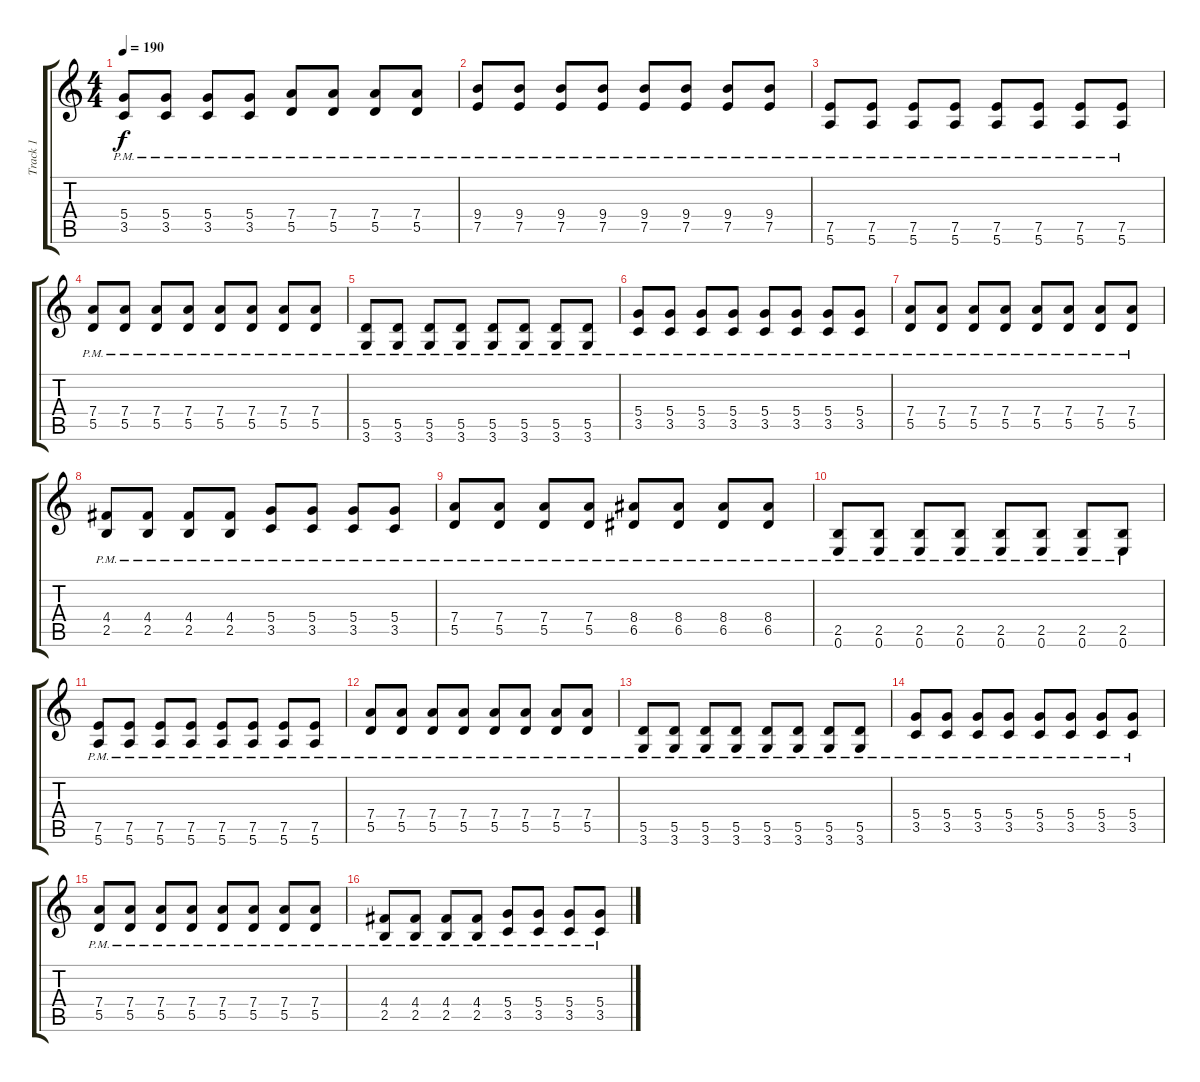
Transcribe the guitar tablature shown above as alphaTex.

\track ("Track 1" "Track 1") {instrument distortionguitar}
\staff {score tabs}
\tuning (E4 B3 G3 D3 A2 E2) {hide}
\ts (4 4)
\tempo 190
\clef g2
\ks c
(5.4{pm} 3.5{pm}).8{dy f} (5.4{pm} 3.5{pm}).8 (5.4{pm} 3.5{pm}).8 (5.4{pm} 3.5{pm}).8 (7.4{pm} 5.5{pm}).8 (7.4{pm} 5.5{pm}).8 (7.4{pm} 5.5{pm}).8 (7.4{pm} 5.5{pm}).8 |
(9.4{pm} 7.5{pm}).8 (9.4{pm} 7.5{pm}).8 (9.4{pm} 7.5{pm}).8 (9.4{pm} 7.5{pm}).8 (9.4{pm} 7.5{pm}).8 (9.4{pm} 7.5{pm}).8 (9.4{pm} 7.5{pm}).8 (9.4{pm} 7.5{pm}).8 |
(7.5{pm} 5.6{pm}).8 (7.5{pm} 5.6{pm}).8 (7.5{pm} 5.6{pm}).8 (7.5{pm} 5.6{pm}).8 (7.5{pm} 5.6{pm}).8 (7.5{pm} 5.6{pm}).8 (7.5{pm} 5.6{pm}).8 (7.5{pm} 5.6{pm}).8 |
(7.4{pm} 5.5{pm}).8 (7.4{pm} 5.5{pm}).8 (7.4{pm} 5.5{pm}).8 (7.4{pm} 5.5{pm}).8 (7.4{pm} 5.5{pm}).8 (7.4{pm} 5.5{pm}).8 (7.4{pm} 5.5{pm}).8 (7.4{pm} 5.5{pm}).8 |
(5.5{pm} 3.6{pm}).8 (5.5{pm} 3.6{pm}).8 (5.5{pm} 3.6{pm}).8 (5.5{pm} 3.6{pm}).8 (5.5{pm} 3.6{pm}).8 (5.5{pm} 3.6{pm}).8 (5.5{pm} 3.6{pm}).8 (5.5{pm} 3.6{pm}).8 |
(5.4{pm} 3.5{pm}).8 (5.4{pm} 3.5{pm}).8 (5.4{pm} 3.5{pm}).8 (5.4{pm} 3.5{pm}).8 (5.4{pm} 3.5{pm}).8 (5.4{pm} 3.5{pm}).8 (5.4{pm} 3.5{pm}).8 (5.4{pm} 3.5{pm}).8 |
(7.4{pm} 5.5{pm}).8 (7.4{pm} 5.5{pm}).8 (7.4{pm} 5.5{pm}).8 (7.4{pm} 5.5{pm}).8 (7.4{pm} 5.5{pm}).8 (7.4{pm} 5.5{pm}).8 (7.4{pm} 5.5{pm}).8 (7.4{pm} 5.5{pm}).8 |
(4.4{pm} 2.5{pm}).8 (4.4{pm} 2.5{pm}).8 (4.4{pm} 2.5{pm}).8 (4.4{pm} 2.5{pm}).8 (5.4{pm} 3.5{pm}).8 (5.4{pm} 3.5{pm}).8 (5.4{pm} 3.5{pm}).8 (5.4{pm} 3.5{pm}).8 |
(7.4{pm} 5.5{pm}).8 (7.4{pm} 5.5{pm}).8 (7.4{pm} 5.5{pm}).8 (7.4{pm} 5.5{pm}).8 (8.4{pm} 6.5{pm}).8 (8.4{pm} 6.5{pm}).8 (8.4{pm} 6.5{pm}).8 (8.4{pm} 6.5{pm}).8 |
(2.5{pm} 0.6{pm}).8 (2.5{pm} 0.6{pm}).8 (2.5{pm} 0.6{pm}).8 (2.5{pm} 0.6{pm}).8 (2.5{pm} 0.6{pm}).8 (2.5{pm} 0.6{pm}).8 (2.5{pm} 0.6{pm}).8 (2.5{pm} 0.6{pm}).8 |
(7.5{pm} 5.6{pm}).8 (7.5{pm} 5.6{pm}).8 (7.5{pm} 5.6{pm}).8 (7.5{pm} 5.6{pm}).8 (7.5{pm} 5.6{pm}).8 (7.5{pm} 5.6{pm}).8 (7.5{pm} 5.6{pm}).8 (7.5{pm} 5.6{pm}).8 |
(7.4{pm} 5.5{pm}).8 (7.4{pm} 5.5{pm}).8 (7.4{pm} 5.5{pm}).8 (7.4{pm} 5.5{pm}).8 (7.4{pm} 5.5{pm}).8 (7.4{pm} 5.5{pm}).8 (7.4{pm} 5.5{pm}).8 (7.4{pm} 5.5{pm}).8 |
(5.5{pm} 3.6{pm}).8 (5.5{pm} 3.6{pm}).8 (5.5{pm} 3.6{pm}).8 (5.5{pm} 3.6{pm}).8 (5.5{pm} 3.6{pm}).8 (5.5{pm} 3.6{pm}).8 (5.5{pm} 3.6{pm}).8 (5.5{pm} 3.6{pm}).8 |
(5.4{pm} 3.5{pm}).8 (5.4{pm} 3.5{pm}).8 (5.4{pm} 3.5{pm}).8 (5.4{pm} 3.5{pm}).8 (5.4{pm} 3.5{pm}).8 (5.4{pm} 3.5{pm}).8 (5.4{pm} 3.5{pm}).8 (5.4{pm} 3.5{pm}).8 |
(7.4{pm} 5.5{pm}).8 (7.4{pm} 5.5{pm}).8 (7.4{pm} 5.5{pm}).8 (7.4{pm} 5.5{pm}).8 (7.4{pm} 5.5{pm}).8 (7.4{pm} 5.5{pm}).8 (7.4{pm} 5.5{pm}).8 (7.4{pm} 5.5{pm}).8 |
(4.4{pm} 2.5{pm}).8 (4.4{pm} 2.5{pm}).8 (4.4{pm} 2.5{pm}).8 (4.4{pm} 2.5{pm}).8 (5.4{pm} 3.5{pm}).8 (5.4{pm} 3.5{pm}).8 (5.4{pm} 3.5{pm}).8 (5.4{pm} 3.5{pm}).8
